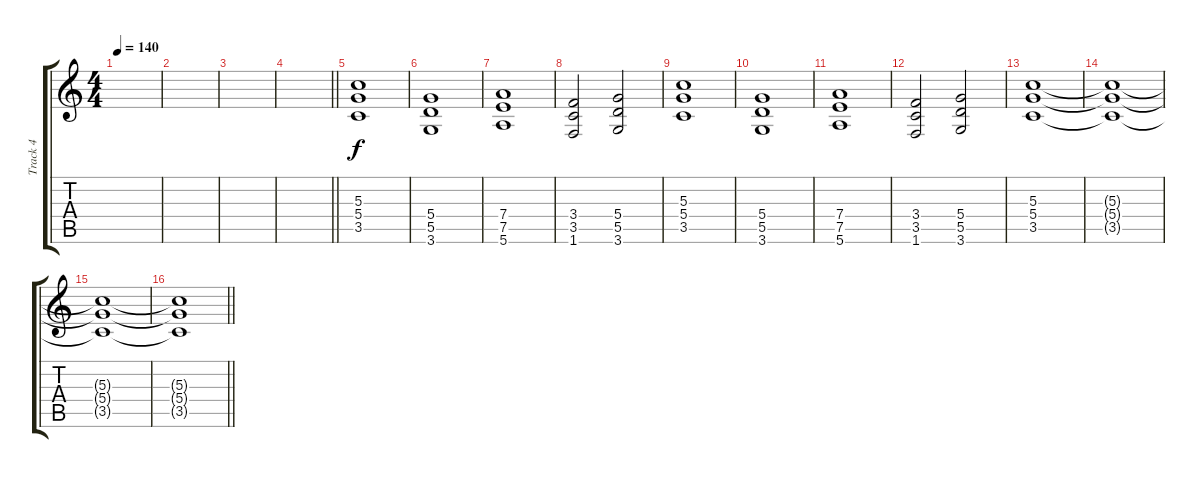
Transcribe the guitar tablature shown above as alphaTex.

\track ("Track 4" "Track 4") {instrument overdrivenguitar}
\staff {score tabs}
\tuning (E4 B3 G3 D3 A2 E2) {hide}
\ts (4 4)
\tempo 140
\clef g2
\ks c
|
|
|
\barLineRight lightlight
|
(5.3 5.4 3.5).1 |
(5.4 5.5 3.6).1 |
(7.4 7.5 5.6).1 |
(3.4 3.5 1.6).2 (5.4 5.5 3.6).2 |
(5.3 5.4 3.5).1 |
(5.4 5.5 3.6).1 |
(7.4 7.5 5.6).1 |
(3.4 3.5 1.6).2 (5.4 5.5 3.6).2 |
(5.3 5.4 3.5).1 |
(5.3{t} 5.4{t} 3.5{t}).1 |
(5.3{t} 5.4{t} 3.5{t}).1 |
\barLineRight lightlight
(5.3{t} 5.4{t} 3.5{t}).1
